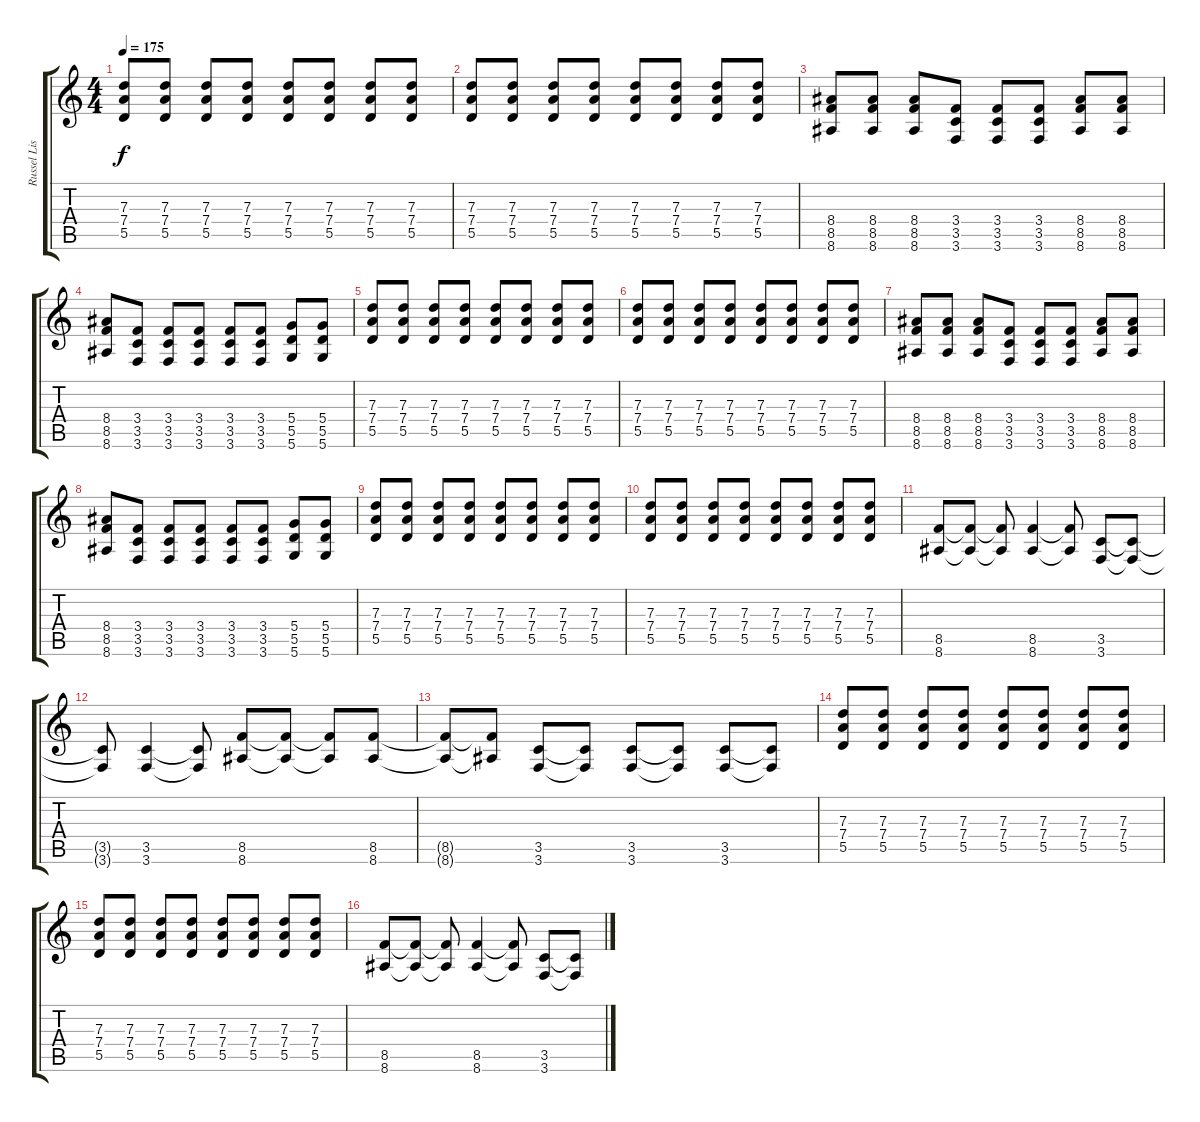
\track ("Russel Lissack (Destortion Guitar)" "Russel Lis") {instrument overdrivenguitar}
\staff {score tabs}
\tuning (E4 B3 G3 D3 A2 D2) {hide}
\ts (4 4)
\tempo 175
\clef g2
\ks c
(7.3 7.4 5.5).8{dy f} (7.3 7.4 5.5).8 (7.3 7.4 5.5).8 (7.3 7.4 5.5).8 (7.3 7.4 5.5).8 (7.3 7.4 5.5).8 (7.3 7.4 5.5).8 (7.3 7.4 5.5).8 |
(7.3 7.4 5.5).8 (7.3 7.4 5.5).8 (7.3 7.4 5.5).8 (7.3 7.4 5.5).8 (7.3 7.4 5.5).8 (7.3 7.4 5.5).8 (7.3 7.4 5.5).8 (7.3 7.4 5.5).8 |
(8.4 8.5 8.6).8 (8.4 8.5 8.6).8 (8.4 8.5 8.6).8 (3.4 3.5 3.6).8 (3.4 3.5 3.6).8 (3.4 3.5 3.6).8 (8.4 8.5 8.6).8 (8.4 8.5 8.6).8 |
(8.4 8.5 8.6).8 (3.4 3.5 3.6).8 (3.4 3.5 3.6).8 (3.4 3.5 3.6).8 (3.4 3.5 3.6).8 (3.4 3.5 3.6).8 (5.4 5.5 5.6).8 (5.4 5.5 5.6).8 |
(7.3 7.4 5.5).8 (7.3 7.4 5.5).8 (7.3 7.4 5.5).8 (7.3 7.4 5.5).8 (7.3 7.4 5.5).8 (7.3 7.4 5.5).8 (7.3 7.4 5.5).8 (7.3 7.4 5.5).8 |
(7.3 7.4 5.5).8 (7.3 7.4 5.5).8 (7.3 7.4 5.5).8 (7.3 7.4 5.5).8 (7.3 7.4 5.5).8 (7.3 7.4 5.5).8 (7.3 7.4 5.5).8 (7.3 7.4 5.5).8 |
(8.4 8.5 8.6).8 (8.4 8.5 8.6).8 (8.4 8.5 8.6).8 (3.4 3.5 3.6).8 (3.4 3.5 3.6).8 (3.4 3.5 3.6).8 (8.4 8.5 8.6).8 (8.4 8.5 8.6).8 |
(8.4 8.5 8.6).8 (3.4 3.5 3.6).8 (3.4 3.5 3.6).8 (3.4 3.5 3.6).8 (3.4 3.5 3.6).8 (3.4 3.5 3.6).8 (5.4 5.5 5.6).8 (5.4 5.5 5.6).8 |
(7.3 7.4 5.5).8 (7.3 7.4 5.5).8 (7.3 7.4 5.5).8 (7.3 7.4 5.5).8 (7.3 7.4 5.5).8 (7.3 7.4 5.5).8 (7.3 7.4 5.5).8 (7.3 7.4 5.5).8 |
(7.3 7.4 5.5).8 (7.3 7.4 5.5).8 (7.3 7.4 5.5).8 (7.3 7.4 5.5).8 (7.3 7.4 5.5).8 (7.3 7.4 5.5).8 (7.3 7.4 5.5).8 (7.3 7.4 5.5).8 |
(8.5 8.6).8 (8.5{t} 8.6{t}).8 (8.5{t} 8.6{t}).8 (8.5 8.6).4 (8.5{t} 8.6{t}).8 (3.5 3.6).8 (3.5{t} 3.6{t}).8 |
(3.5{t} 3.6{t}).8 (3.5 3.6).4 (3.5{t} 3.6{t}).8 (8.5 8.6).8 (8.5{t} 8.6{t}).8 (8.5{t} 8.6{t}).8 (8.5 8.6).8 |
(8.5{t} 8.6{t}).8 (8.5{t} 8.6{t}).8 (3.5 3.6).8 (3.5{t} 3.6{t}).8 (3.5 3.6).8 (3.5{t} 3.6{t}).8 (3.5 3.6).8 (3.5{t} 3.6{t}).8 |
(7.3 7.4 5.5).8 (7.3 7.4 5.5).8 (7.3 7.4 5.5).8 (7.3 7.4 5.5).8 (7.3 7.4 5.5).8 (7.3 7.4 5.5).8 (7.3 7.4 5.5).8 (7.3 7.4 5.5).8 |
(7.3 7.4 5.5).8 (7.3 7.4 5.5).8 (7.3 7.4 5.5).8 (7.3 7.4 5.5).8 (7.3 7.4 5.5).8 (7.3 7.4 5.5).8 (7.3 7.4 5.5).8 (7.3 7.4 5.5).8 |
(8.5 8.6).8 (8.5{t} 8.6{t}).8 (8.5{t} 8.6{t}).8 (8.5 8.6).4 (8.5{t} 8.6{t}).8 (3.5 3.6).8 (3.5{t} 3.6{t}).8
